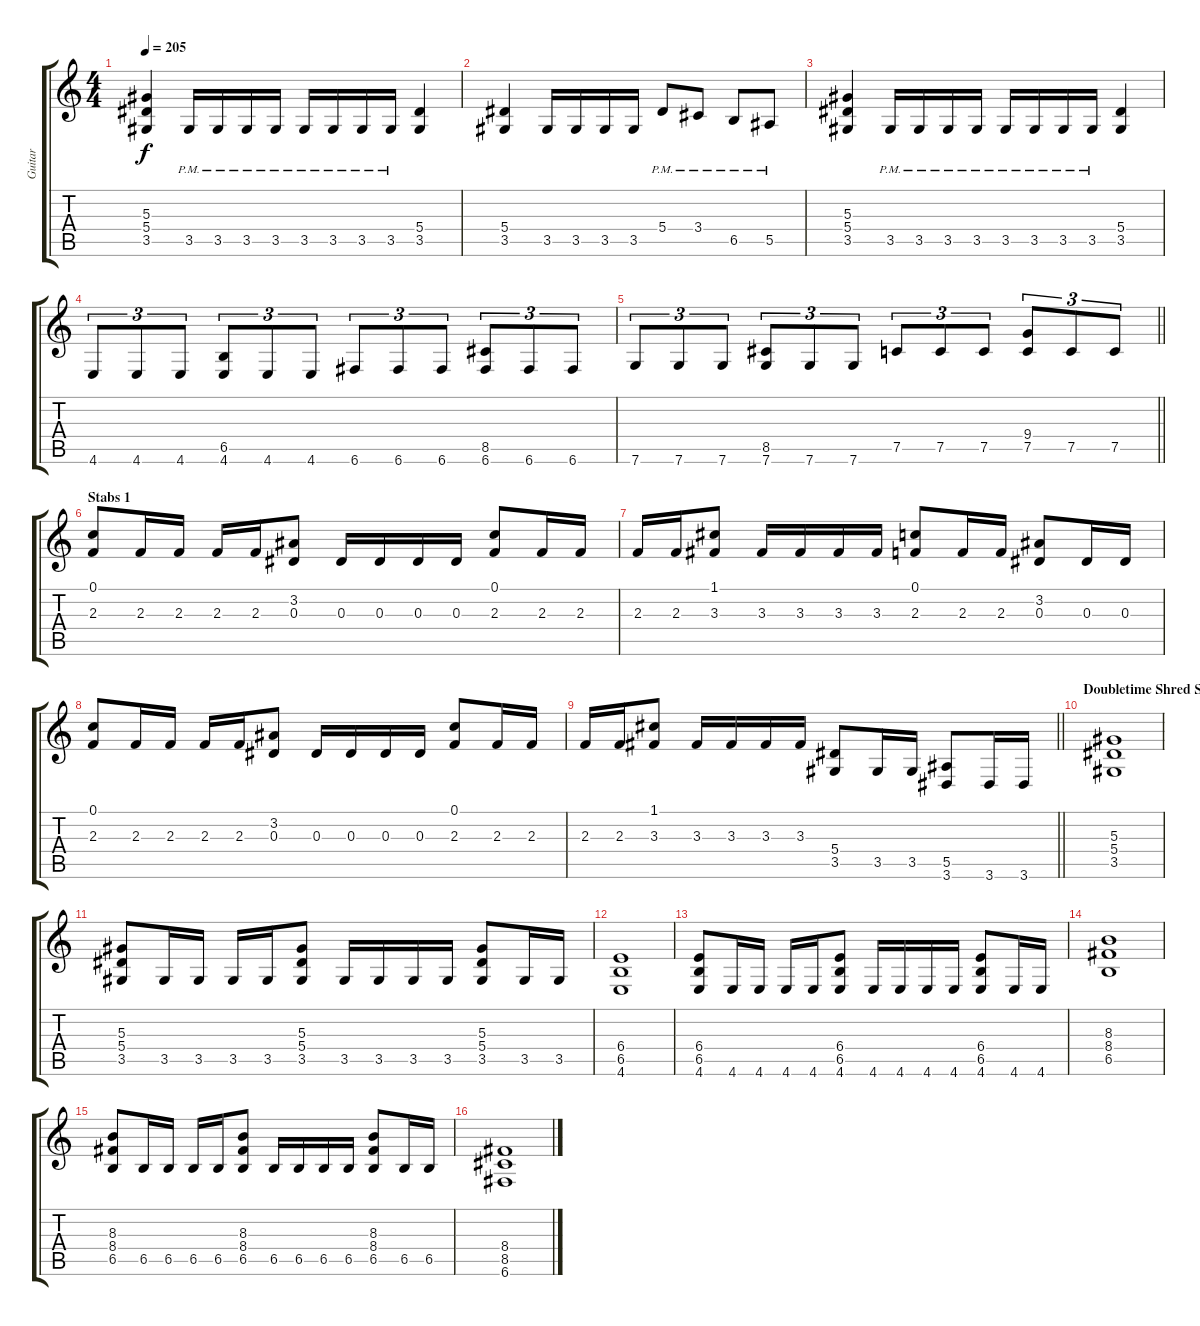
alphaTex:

\track ("Guitar" "Guitar") {instrument distortionguitar}
\staff {score tabs}
\tuning (C4 G3 Eb3 Bb2 F2 C2) {hide}
\ts (4 4)
\tempo 205
\clef g2
\ks c
(5.3 5.4 3.5).4{dy f} 3.5{pm}.16 3.5{pm}.16 3.5{pm}.16 3.5{pm}.16 3.5{pm}.16 3.5{pm}.16 3.5{pm}.16 3.5{pm}.16 (5.4 3.5).4 |
(5.4 3.5).4 3.5.16 3.5.16 3.5.16 3.5.16 5.4{pm}.8 3.4{pm}.8 6.5{pm}.8 5.5{pm}.8 |
(5.3 5.4 3.5).4 3.5{pm}.16 3.5{pm}.16 3.5{pm}.16 3.5{pm}.16 3.5{pm}.16 3.5{pm}.16 3.5{pm}.16 3.5{pm}.16 (5.4 3.5).4 |
4.6.8{tu (3 2)} 4.6.8{tu (3 2)} 4.6.8{tu (3 2)} (6.5 4.6).8{tu (3 2)} 4.6.8{tu (3 2)} 4.6.8{tu (3 2)} 6.6.8{tu (3 2)} 6.6.8{tu (3 2)} 6.6.8{tu (3 2)} (8.5 6.6).8{tu (3 2)} 6.6.8{tu (3 2)} 6.6.8{tu (3 2)} |
\barLineRight lightlight
7.6.8{tu (3 2)} 7.6.8{tu (3 2)} 7.6.8{tu (3 2)} (8.5 7.6).8{tu (3 2)} 7.6.8{tu (3 2)} 7.6.8{tu (3 2)} 7.5.8{tu (3 2)} 7.5.8{tu (3 2)} 7.5.8{tu (3 2)} (9.4 7.5).8{tu (3 2)} 7.5.8{tu (3 2)} 7.5.8{tu (3 2)} |
\section ("" "Stabs 1")
(0.1 2.3).8 2.3.16 2.3.16 2.3.16 2.3.16 (3.2 0.3).8 0.3.16 0.3.16 0.3.16 0.3.16 (0.1 2.3).8 2.3.16 2.3.16 |
2.3.16 2.3.16 (1.1 3.3).8 3.3.16 3.3.16 3.3.16 3.3.16 (0.1 2.3).8 2.3.16 2.3.16 (3.2 0.3).8 0.3.16 0.3.16 |
(0.1 2.3).8 2.3.16 2.3.16 2.3.16 2.3.16 (3.2 0.3).8 0.3.16 0.3.16 0.3.16 0.3.16 (0.1 2.3).8 2.3.16 2.3.16 |
\barLineRight lightlight
2.3.16 2.3.16 (1.1 3.3).8 3.3.16 3.3.16 3.3.16 3.3.16 (5.4 3.5).8 3.5.16 3.5.16 (5.5 3.6).8 3.6.16 3.6.16 |
\section ("" "Doubletime Shred Solo 2")
(5.3 5.4 3.5).1 |
(5.3 5.4 3.5).8 3.5.16 3.5.16 3.5.16 3.5.16 (5.3 5.4 3.5).8 3.5.16 3.5.16 3.5.16 3.5.16 (5.3 5.4 3.5).8 3.5.16 3.5.16 |
(6.4 6.5 4.6).1 |
(6.4 6.5 4.6).8 4.6.16 4.6.16 4.6.16 4.6.16 (6.4 6.5 4.6).8 4.6.16 4.6.16 4.6.16 4.6.16 (6.4 6.5 4.6).8 4.6.16 4.6.16 |
(8.3 8.4 6.5).1 |
(8.3 8.4 6.5).8 6.5.16 6.5.16 6.5.16 6.5.16 (8.3 8.4 6.5).8 6.5.16 6.5.16 6.5.16 6.5.16 (8.3 8.4 6.5).8 6.5.16 6.5.16 |
(8.4 8.5 6.6).1
